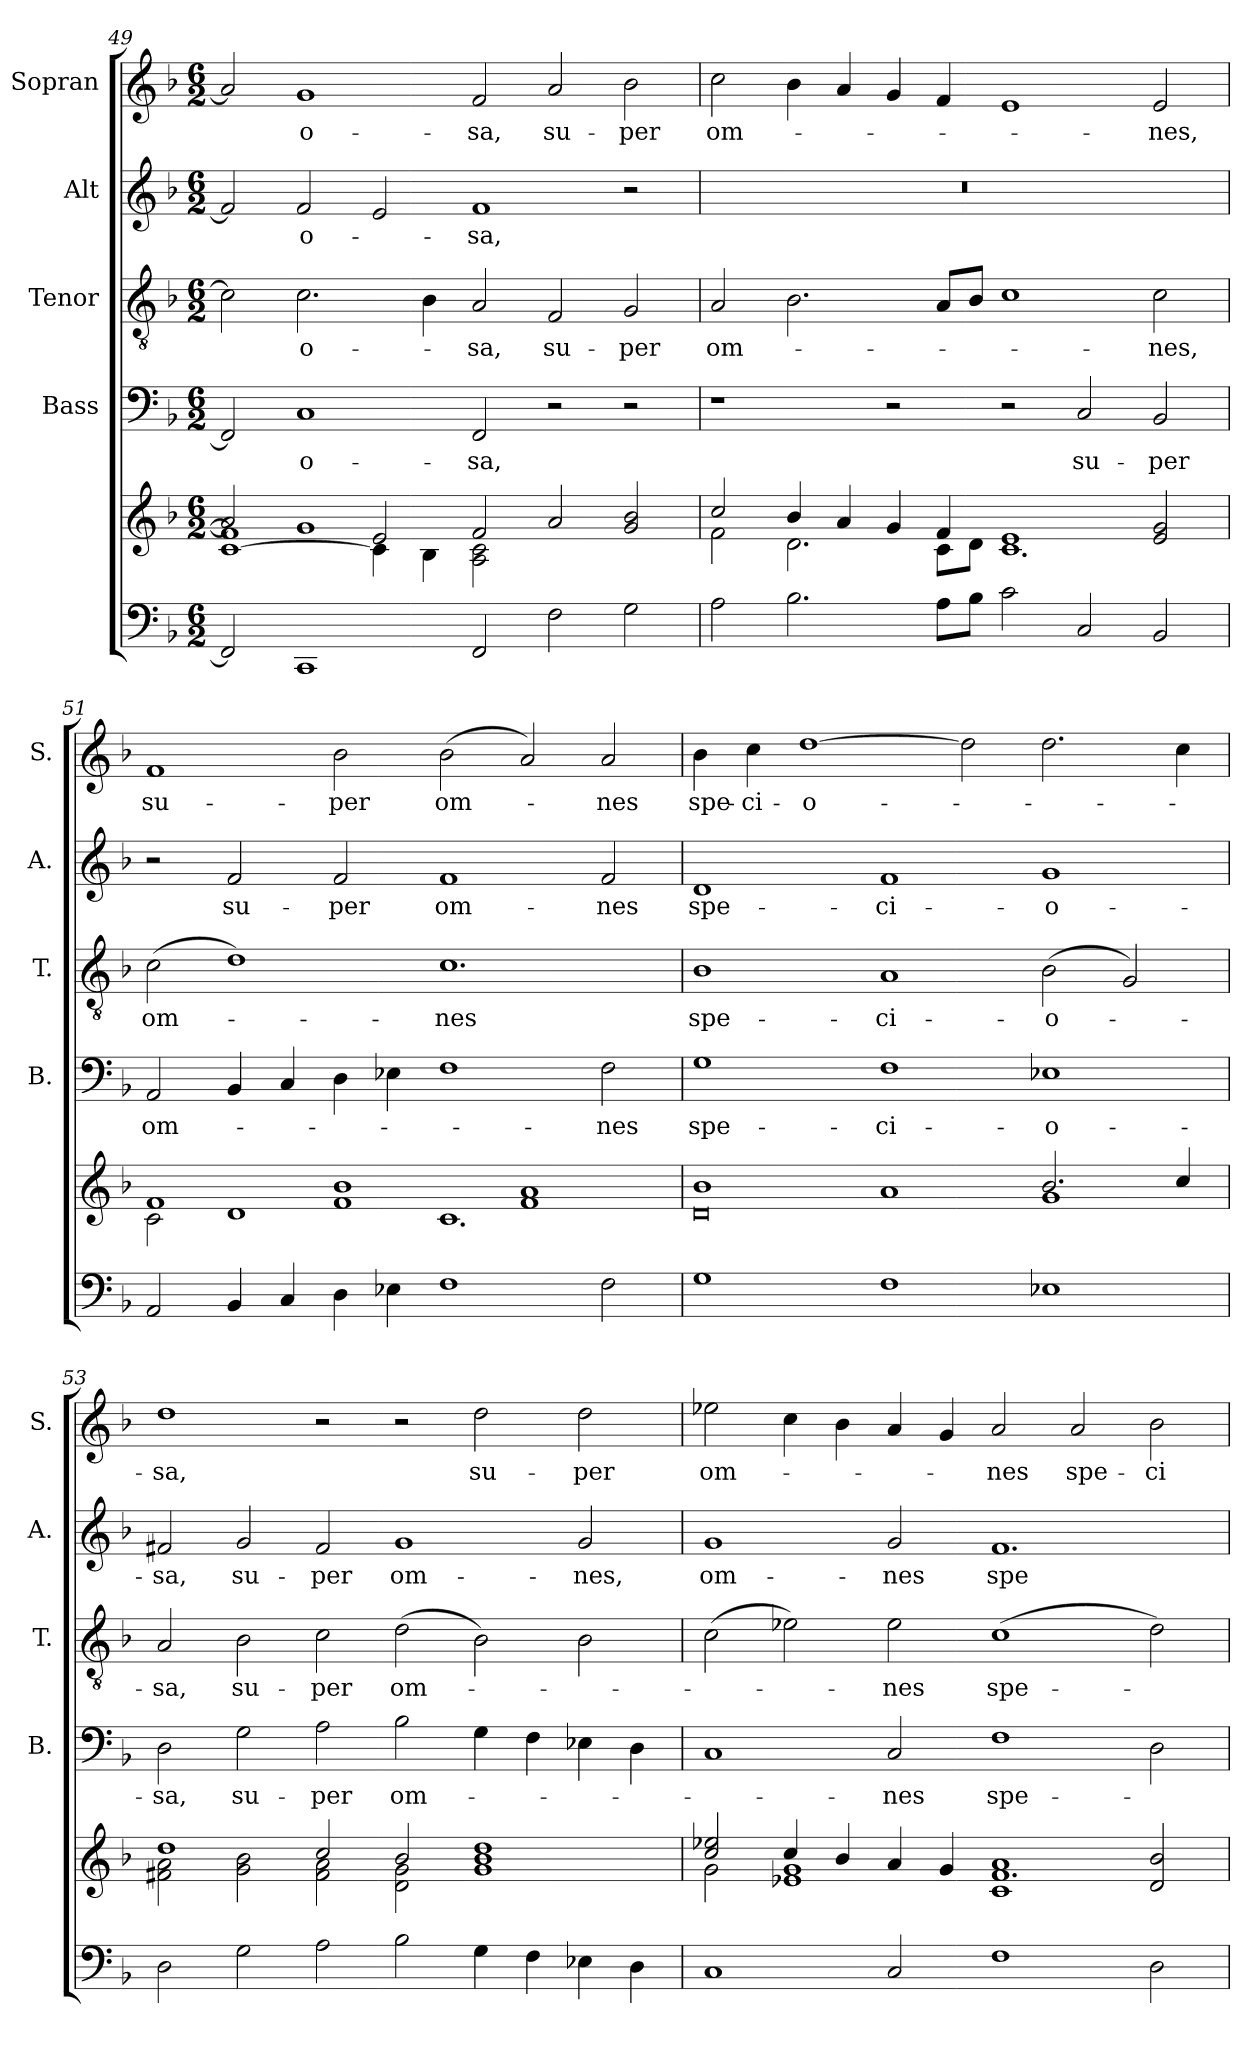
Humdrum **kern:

**kern	**kern	**kern	**text	**kern	**text	**kern	**text	**kern	**text
*part5	*part5	*part4	*part4	*part3	*part3	*part2	*part2	*part1	*part1
*staff6	*staff5	*staff4	*staff4	*staff3	*staff3	*staff2	*staff2	*staff1	*staff1
*	*	*I"Bass	*	*I"Tenor	*	*I"Alt	*	*I"Sopran	*
*	*	*I'B.	*	*I'T.	*	*I'A.	*	*I'S.	*
*clefF4	*clefG2	*clefF4	*	*clefGv2	*	*clefG2	*	*clefG2	*
*k[b-]	*k[b-]	*k[b-]	*	*k[b-]	*	*k[b-]	*	*k[b-]	*
*F:	*F:	*F:	*	*F:	*	*F:	*	*F:	*
*M6/2	*M6/2	*M6/2	*	*M6/2	*	*M6/2	*	*M6/2	*
=49	=49	=49	=49	=49	=49	=49	=49	=49	=49
*	*^	*	*	*	*	*	*	*	*
*	*	*^	*	*	*	*	*	*	*	*
2FF/]	2a/]	1f]	[<1c	2FF/]	.	2c\]	.	2f/]	.	2a/]	.
!	!	!	!	!	!LO:LY:b	!	!LO:LY:b	!	!LO:LY:b	!	!LO:LY:b
1CC	1g	.	.	1C	-o-	2.c\	-o-	2f/	-o-	1g	-o-
.	.	2e/	4c\]	.	.	.	.	2e/	.	.	.
.	.	.	4B-\	.	.	4B-\	.	.	.	.	.
!	!	!	!	!	!LO:LY:b	!	!LO:LY:b	!	!LO:LY:b	!	!LO:LY:b
2FF/	2f/	2A\ 2c\	1.ryy	2FF/	-sa,	2A/	-sa,	1f	-sa,	2f/	-sa,
!	!	!	!	!	!	!	!LO:LY:b	!	!	!	!LO:LY:b
2F\	2a/	1ryy	.	2r	.	2F/	su-	.	.	2a/	su-
!	!	!	!	!	!	!	!LO:LY:b	!	!	!	!LO:LY:b
2G\	2g/ 2b-/	.	.	2r	.	2G/	-per	2r	.	2b-\	-per
*	*	*v	*v	*	*	*	*	*	*	*	*
!!LO:LB:g=z
=50	=50	=50	=50	=50	=50	=50	=50	=50	=50	=50
!	!	!	!	!	!	!LO:LY:b	!	!	!	!LO:LY:b
2A\	2cc/	2f\	1r	.	2A/	om-	0.r	.	2cc\	om-
2.B-\	4b-/	2.d\	.	.	2.B-\	.	.	.	4b-\	.
.	4a/	.	.	.	.	.	.	.	4a/	.
.	4g/	.	2r	.	.	.	.	.	4g/	.
8A\L	4f/	8c\L	.	.	8A/L	.	.	.	4f/	.
8B-\J	.	8d\J	.	.	8B-/J	.	.	.	.	.
2c\	1e	1.c	2r	.	1c	.	.	.	1e	.
!	!	!	!	!LO:LY:b	!	!	!	!	!	!
2C/	.	.	2C/	su-	.	.	.	.	.	.
!	!	!	!	!LO:LY:b	!	!LO:LY:b	!	!	!	!LO:LY:b
2BB-/	2e/ 2g/	.	2BB-/	-per	2c\	-nes,	.	.	2e/	-nes,
=51	=51	=51	=51	=51	=51	=51	=51	=51	=51	=51
!	!	!	!	!LO:LY:b	!	!LO:LY:b	!	!	!	!LO:LY:b
2AA/	1f	2c\	2AA/	om-	(>2c\	om-	2r	.	1f	su-
!	!	!	!	!	!	!	!	!LO:LY:b	!	!
4BB-/	.	1d	4BB-/	.	1d)	.	2f/	su-	.	.
4C/	.	.	4C/	.	.	.	.	.	.	.
!	!	!	!	!	!	!	!	!LO:LY:b	!	!LO:LY:b
4D\	1f 1b-	.	4D\	.	.	.	2f/	-per	2b-\	-per
4E-X\	.	.	4E-X\	.	.	.	.	.	.	.
!	!	!	!	!	!	!LO:LY:b	!	!LO:LY:b	!	!LO:LY:b
1F	.	1.c	1F	.	1.c	-nes	1f	om-	(>2b-\	om-
.	1f 1a	.	.	.	.	.	.	.	2a/)	.
!	!	!	!	!LO:LY:b	!	!	!	!LO:LY:b	!	!LO:LY:b
2F\	.	.	2F\	-nes	.	.	2f/	-nes	2a/	-nes
=52	=52	=52	=52	=52	=52	=52	=52	=52	=52	=52
!	!	!	!	!LO:LY:b	!	!LO:LY:b	!	!LO:LY:b	!	!LO:LY:b
1G	1b-	0d	1G	spe-	1B-	spe-	1d	spe-	4b-\	spe-
!	!	!	!	!	!	!	!	!	!	!LO:LY:b
.	.	.	.	.	.	.	.	.	4cc\	-ci-
!	!	!	!	!	!	!	!	!	!	!LO:LY:b
.	.	.	.	.	.	.	.	.	[1dd	-o-
!	!	!	!	!LO:LY:b	!	!LO:LY:b	!	!LO:LY:b	!	!
1F	1a	.	1F	-ci-	1A	-ci-	1f	-ci-	.	.
.	.	.	.	.	.	.	.	.	2dd\]	.
!	!	!	!	!LO:LY:b	!	!LO:LY:b	!	!LO:LY:b	!	!
1E-X	2.b-/	1g	1E-X	-o-	(>2B-\	-o-	1g	-o-	2.dd\	.
.	.	.	.	.	2G/)	.	.	.	.	.
.	4cc/	.	.	.	.	.	.	.	4cc\	.
!!LO:PB:g=z
=53	=53	=53	=53	=53	=53	=53	=53	=53	=53	=53
!	!	!	!	!LO:LY:b	!	!LO:LY:b	!	!LO:LY:b	!	!LO:LY:b
2D\	1dd	2f#X\ 2a\	2D\	-sa,	2A/	-sa,	2f#X/	-sa,	1dd	-sa,
!	!	!	!	!LO:LY:b	!	!LO:LY:b	!	!LO:LY:b	!	!
2G\	.	2g\ 2b-\	2G\	su-	2B-\	su-	2g/	su-	.	.
!	!	!	!	!LO:LY:b	!	!LO:LY:b	!	!LO:LY:b	!	!
2A\	2cc/	2f#\ 2a\	2A\	-per	2c\	-per	2f#/	-per	2r	.
!	!	!	!	!LO:LY:b	!	!LO:LY:b	!	!LO:LY:b	!	!
2B-\	2b-/	2d\ 2g\	2B-\	om-	(>2d\	om-	1g	om-	2r	.
!	!	!	!	!	!	!	!	!	!	!LO:LY:b
4G\	1b- 1dd	1g	4G\	.	2B-\)	.	.	.	2dd\	su-
4F\	.	.	4F\	.	.	.	.	.	.	.
!	!	!	!	!	!	!	!	!LO:LY:b	!	!LO:LY:b
4E-X\	.	.	4E-X\	.	2B-\	.	2g/	-nes,	2dd\	-per
4D\	.	.	4D\	.	.	.	.	.	.	.
=54	=54	=54	=54	=54	=54	=54	=54	=54	=54	=54
!	!	!	!	!	!	!	!	!LO:LY:b	!	!LO:LY:b
1C	2cc/ 2ee-X/	2g\	1C	.	(>2c\	.	1g	om-	2ee-X\	om-
.	4cc/	1e-X 1g	.	.	2e-X\)	.	.	.	4cc\	.
.	4b-/	.	.	.	.	.	.	.	4b-\	.
!	!	!	!	!LO:LY:b	!	!LO:LY:b	!	!LO:LY:b	!	!
2C/	4a/	.	2C/	-nes	2e-\	-nes	2g/	-nes	4a/	.
.	4g/	.	.	.	.	.	.	.	4g/	.
!	!	!	!	!LO:LY:b	!	!LO:LY:b	!	!LO:LY:b	!	!LO:LY:b
1F	1c 1a	1.f	1F	spe-	(>1c	spe-	1.f	spe-	2a/	-nes
!	!	!	!	!	!	!	!	!	!	!LO:LY:b
.	.	.	.	.	.	.	.	.	2a/	spe-
!	!	!	!	!	!	!	!	!	!	!LO:LY:b
2D\	2d/ 2b-/	.	2D\	.	2d\)	.	.	.	2b-\	-ci-
*	*v	*v	*	*	*	*	*	*	*	*
=	=	=	=	=	=	=	=	=	=
*-	*-	*-	*-	*-	*-	*-	*-	*-	*-
